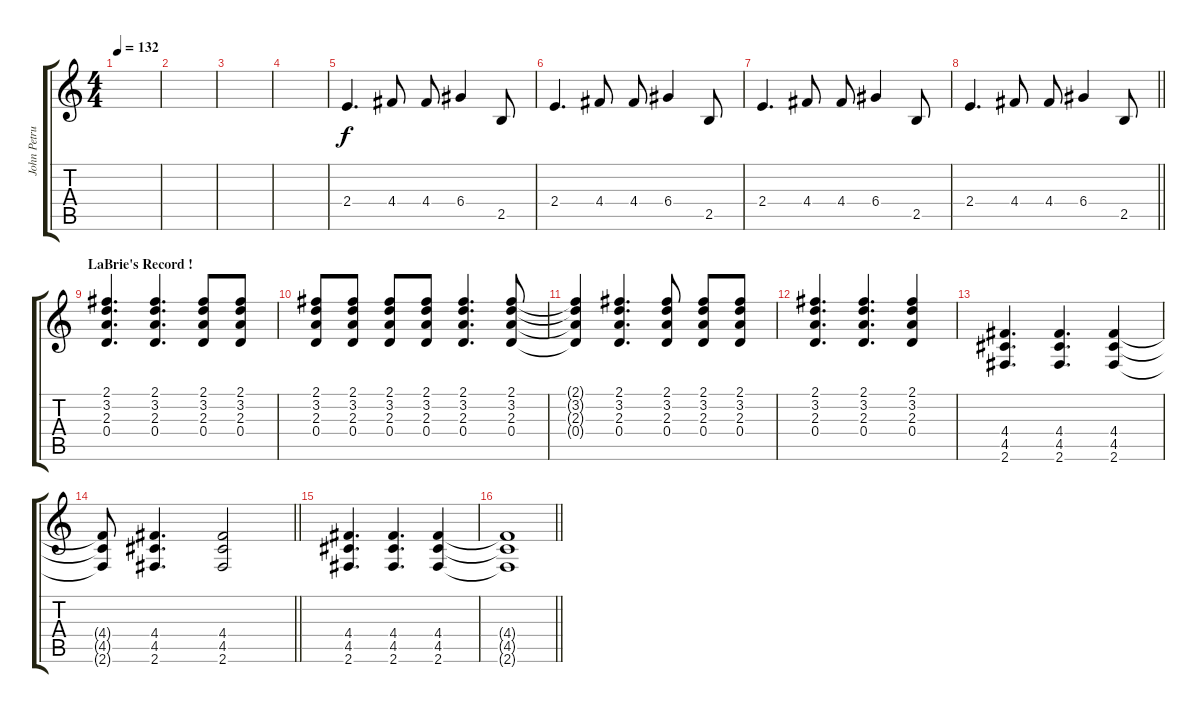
\track ("John Petrucci - 2" "John Petru") {instrument distortionguitar}
\staff {score tabs}
\tuning (E4 B3 G3 D3 A2 E2) {hide}
\ts (4 4)
\tempo 132
\clef g2
\ks c
|
|
|
|
2.4.4{d instrument distortionguitar} 4.4.8 4.4.8 6.4.4 2.5.8 |
2.4.4{d} 4.4.8 4.4.8 6.4.4 2.5.8 |
2.4.4{d} 4.4.8 4.4.8 6.4.4 2.5.8 |
\barLineRight lightlight
2.4.4{d} 4.4.8 4.4.8 6.4.4 2.5.8 |
\section ("" "LaBrie's Record !")
(2.1 3.2 2.3 0.4).4{d instrument acousticguitarsteel} (2.1 3.2 2.3 0.4).4{d} (2.1 3.2 2.3 0.4).8 (2.1 3.2 2.3 0.4).8 |
(2.1 3.2 2.3 0.4).8 (2.1 3.2 2.3 0.4).8 (2.1 3.2 2.3 0.4).8 (2.1 3.2 2.3 0.4).8 (2.1 3.2 2.3 0.4).4{d} (2.1 3.2 2.3 0.4).8 |
(2.1{t} 3.2{t} 2.3{t} 0.4{t}).4 (2.1 3.2 2.3 0.4).4{d} (2.1 3.2 2.3 0.4).8 (2.1 3.2 2.3 0.4).8 (2.1 3.2 2.3 0.4).8 |
(2.1 3.2 2.3 0.4).4{d} (2.1 3.2 2.3 0.4).4{d} (2.1 3.2 2.3 0.4).4 |
(4.4 4.5 2.6).4{d instrument distortionguitar} (4.4 4.5 2.6).4{d} (4.4 4.5 2.6).4 |
\barLineRight lightlight
(4.4{t} 4.5{t} 2.6{t}).8 (4.4 4.5 2.6).4{d} (4.4 4.5 2.6).2 |
(4.4 4.5 2.6).4{d} (4.4 4.5 2.6).4{d} (4.4 4.5 2.6).4 |
\barLineRight lightlight
(4.4{t} 4.5{t} 2.6{t}).1
